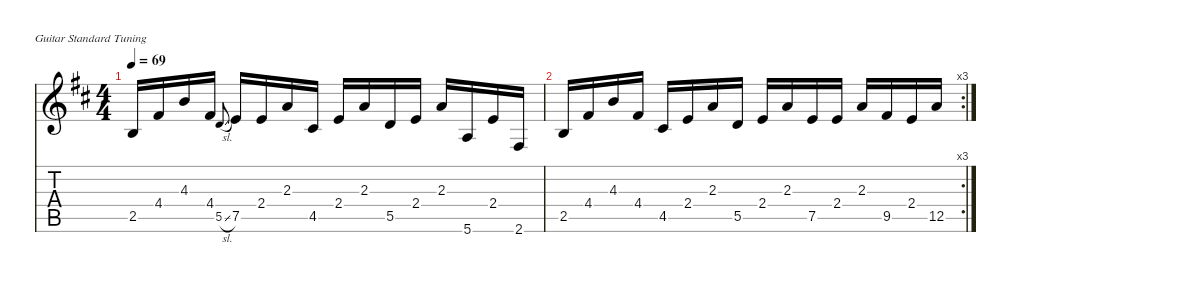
\defaultSystemsLayout 4
\hideDynamics
\bracketExtendMode nobrackets
\singleTrackTrackNamePolicy hidden
\multiTrackTrackNamePolicy hidden
\firstSystemTrackNameMode fullname
\firstSystemTrackNameOrientation horizontal
\otherSystemsTrackNameOrientation horizontal
\track ("Guitar 1" "jz.guit.") {instrument electricguitarjazz}
\staff {score tabs}
\tuning (E4 B3 G3 D3 A2 E2)
\ts (4 4)
\tempo 69
\clef g2
\ks bminor
2.5{acc forcenatural}.16{dy f beam Up} 4.4{acc #}.16{beam Up} 4.3{acc forcenatural}.16{beam Up} 4.4{acc #}.16{beam Up} 5.5{sl acc forcenatural}.8{gr onbeat dy mf beam Up} 7.5{acc forcenatural}.16{dy f beam Up} 2.4{acc forcenatural}.16{beam Up} 2.3{acc forcenatural}.16{beam Up} 4.5{acc #}.16{beam Up} 2.4{acc forcenatural}.16{beam Up} 2.3{acc forcenatural}.16{beam Up} 5.5{acc forcenatural}.16{beam Up} 2.4{acc forcenatural}.16{beam Up} 2.3{acc forcenatural}.16{beam Up} 5.6{acc forcenatural}.16{beam Up} 2.4{acc forcenatural}.16{beam Up} 2.6{acc #}.16{beam Up} |
\rc 3
2.5{acc forcenatural}.16{beam Up} 4.4{acc #}.16{beam Up} 4.3{acc forcenatural}.16{beam Up} 4.4{acc #}.16{beam Up} 4.5{acc #}.16{beam Up} 2.4{acc forcenatural}.16{beam Up} 2.3{acc forcenatural}.16{beam Up} 5.5{acc forcenatural}.16{beam Up} 2.4{acc forcenatural}.16{beam Up} 2.3{acc forcenatural}.16{beam Up} 7.5{acc forcenatural}.16{beam Up} 2.4{acc forcenatural}.16{beam Up} 2.3{acc forcenatural}.16{beam Up} 9.5{acc #}.16{beam Up} 2.4{acc forcenatural}.16{beam Up} 12.5{acc forcenatural}.16{beam Up}
